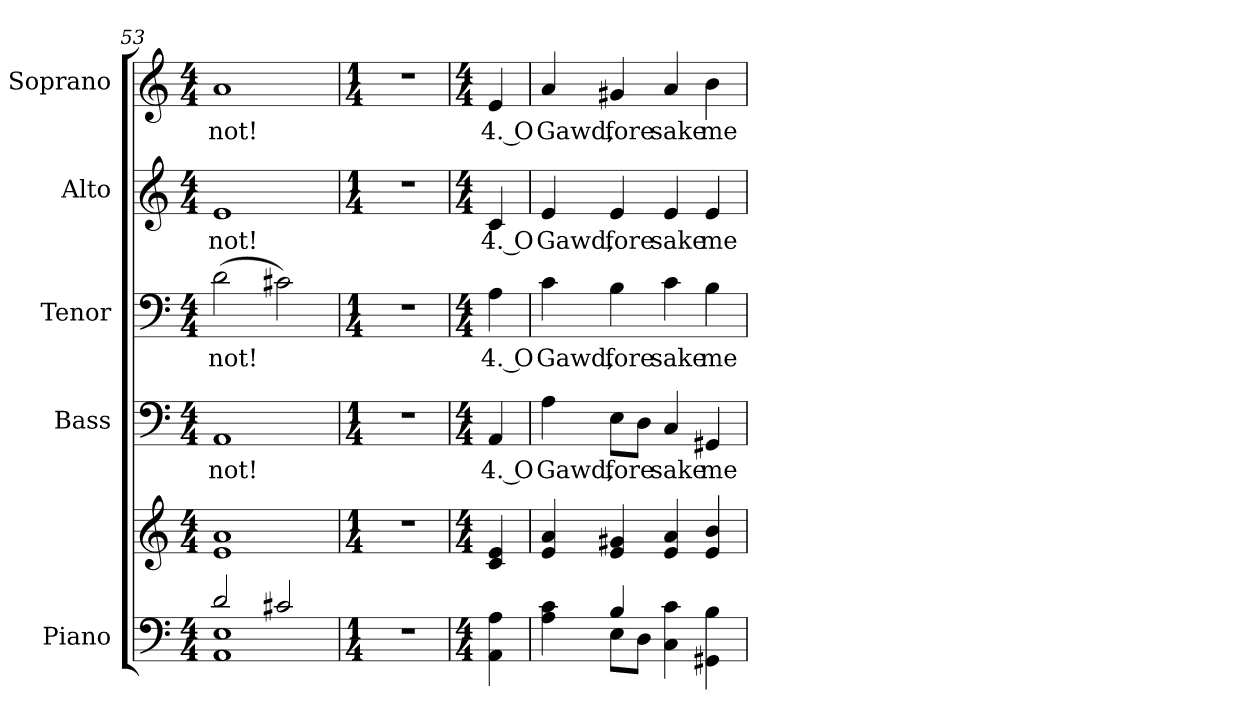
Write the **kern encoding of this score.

**kern	**kern	**kern	**text	**kern	**text	**kern	**text	**kern	**text
*part5	*part5	*part4	*part4	*part3	*part3	*part2	*part2	*part1	*part1
*staff6	*staff5	*staff4	*staff4	*staff3	*staff3	*staff2	*staff2	*staff1	*staff1
*I"Piano	*	*I"Bass	*	*I"Tenor	*	*I"Alto	*	*I"Soprano	*
*I'Pno.	*	*I'B.	*	*I'T.	*	*I'A.	*	*I'S.	*
*clefF4	*clefG2	*clefF4	*	*clefF4	*	*clefG2	*	*clefG2	*
*k[]	*k[]	*k[]	*	*k[]	*	*k[]	*	*k[]	*
*C:	*C:	*C:	*	*C:	*	*C:	*	*C:	*
*M4/4	*M4/4	*M4/4	*	*M4/4	*	*M4/4	*	*M4/4	*
=53	=53	=53	=53	=53	=53	=53	=53	=53	=53
*^	*	*	*	*	*	*	*	*	*
!	!	!	!	!LO:LY:b:color=#000000	!	!	!	!	!	!
!	!	!	!	!	!	!LO:LY:b:color=#000000	!	!	!	!
!	!	!	!	!	!	!	!	!LO:LY:b:color=#000000	!	!
!	!	!	!	!	!	!	!	!	!	!LO:LY:b:color=#000000
2di/	1AAi 1Ei	1ei 1ai	1AAi	not!	(2di\	not!	1ei	not!	1ai	not!
2c#Xi/	.	.	.	.	2c#Xi\)	.	.	.	.	.
*v	*v	*	*	*	*	*	*	*	*	*
!!LO:PB:g=z
=54	=54	=54	=54	=54	=54	=54	=54	=54	=54
*M1/4	*M1/4	*M1/4	*	*M1/4	*	*M1/4	*	*M1/4	*
!LO:N:vis=1	!LO:N:vis=1	!LO:N:vis=1	!	!LO:N:vis=1	!	!LO:N:vis=1	!	!LO:N:vis=1	!
4r	4r	4r	.	4r	.	4r	.	4r	.
=55	=55	=55	=55	=55	=55	=55	=55	=55	=55
*M4/4	*M4/4	*M4/4	*	*M4/4	*	*M4/4	*	*M4/4	*
!	!	!	!LO:LY:b:color=#000000	!	!	!	!	!	!
!	!	!	!	!	!LO:LY:b:color=#000000	!	!	!	!
!	!	!	!	!	!	!	!LO:LY:b:color=#000000	!	!
!	!	!	!	!	!	!	!	!	!LO:LY:b:color=#000000
4AAi\ 4Ai	4ci/ 4ei	4AAi/	4. O	4Ai\	4. O	4ci/	4. O	4ei/	4. O
=56	=56	=56	=56	=56	=56	=56	=56	=56	=56
*^	*	*	*	*	*	*	*	*	*
!	!	!	!	!LO:LY:b:color=#000000	!	!	!	!	!	!
!	!	!	!	!	!	!LO:LY:b:color=#000000	!	!	!	!
!	!	!	!	!	!	!	!	!LO:LY:b:color=#000000	!	!
!	!	!	!	!	!	!	!	!	!	!LO:LY:b:color=#000000
4Ai\ 4ci	4ryy	4ei/ 4ai	4Ai\	Gawd,	4ci\	Gawd,	4ei/	Gawd,	4ai/	Gawd,
!	!	!	!	!LO:LY:b:color=#000000	!	!	!	!	!	!
!	!	!	!	!	!	!LO:LY:b:color=#000000	!	!	!	!
!	!	!	!	!	!	!	!	!LO:LY:b:color=#000000	!	!
!	!	!	!	!	!	!	!	!	!	!LO:LY:b:color=#000000
4Bi/	8Ei\L	4ei/ 4g#Xi	8Ei\L	fore	4Bi\	fore	4ei/	fore	4g#Xi/	fore
.	8Di\J	.	8Di\J	.	.	.	.	.	.	.
!	!	!	!	!LO:LY:b:color=#000000	!	!	!	!	!	!
!	!	!	!	!	!	!LO:LY:b:color=#000000	!	!	!	!
!	!	!	!	!	!	!	!	!LO:LY:b:color=#000000	!	!
!	!	!	!	!	!	!	!	!	!	!LO:LY:b:color=#000000
4Ci\ 4ci	2ryy	4ei/ 4ai	4Ci/	sake	4ci\	sake	4ei/	sake	4ai/	sake
!	!	!	!	!LO:LY:b:color=#000000	!	!	!	!	!	!
!	!	!	!	!	!	!LO:LY:b:color=#000000	!	!	!	!
!	!	!	!	!	!	!	!	!LO:LY:b:color=#000000	!	!
!	!	!	!	!	!	!	!	!	!	!LO:LY:b:color=#000000
4GG#Xi\ 4Bi	.	4ei/ 4bi	4GG#Xi/	me	4Bi\	me	4ei/	me	4bi\	me
*v	*v	*	*	*	*	*	*	*	*	*
=	=	=	=	=	=	=	=	=	=
*-	*-	*-	*-	*-	*-	*-	*-	*-	*-
